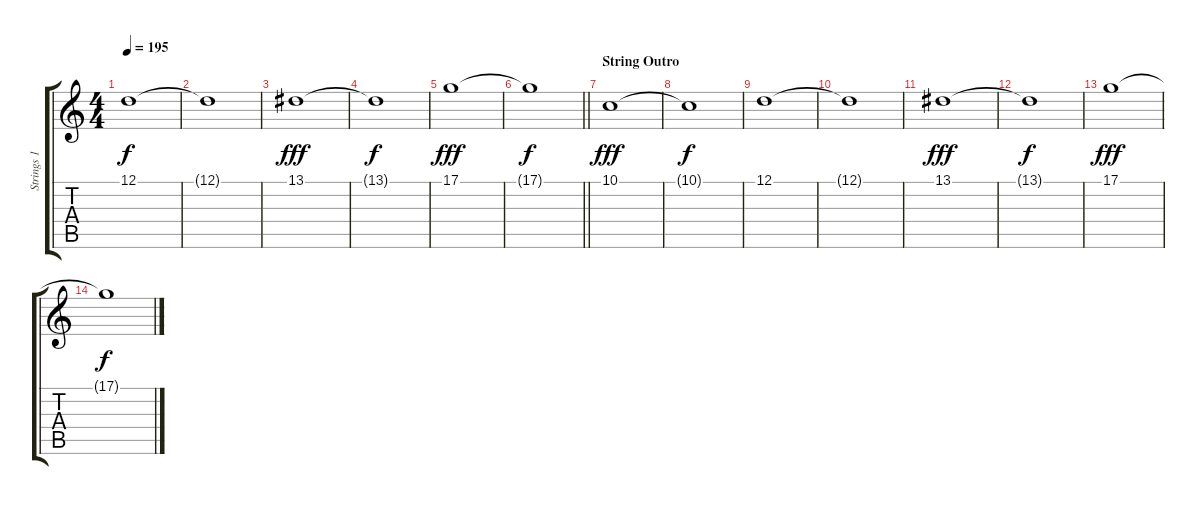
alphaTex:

\track ("Strings 1" "Strings 1") {instrument stringensemble1}
\staff {score tabs}
\tuning (D4 A3 F3 C3 G2 C2) {hide}
\ts (4 4)
\tempo 195
\clef g2
\ks c
12.1.1{dy f} |
12.1{t}.1 |
13.1.1{dy fff} |
13.1{t}.1{dy f} |
17.1.1{dy fff} |
\barLineRight lightlight
17.1{t}.1{dy f} |
\section ("" "String Outro")
10.1.1{dy fff volume 6} |
10.1{t}.1{dy f} |
12.1.1 |
12.1{t}.1 |
13.1.1{dy fff} |
13.1{t}.1{dy f} |
17.1.1{dy fff} |
17.1{t}.1{dy f}
